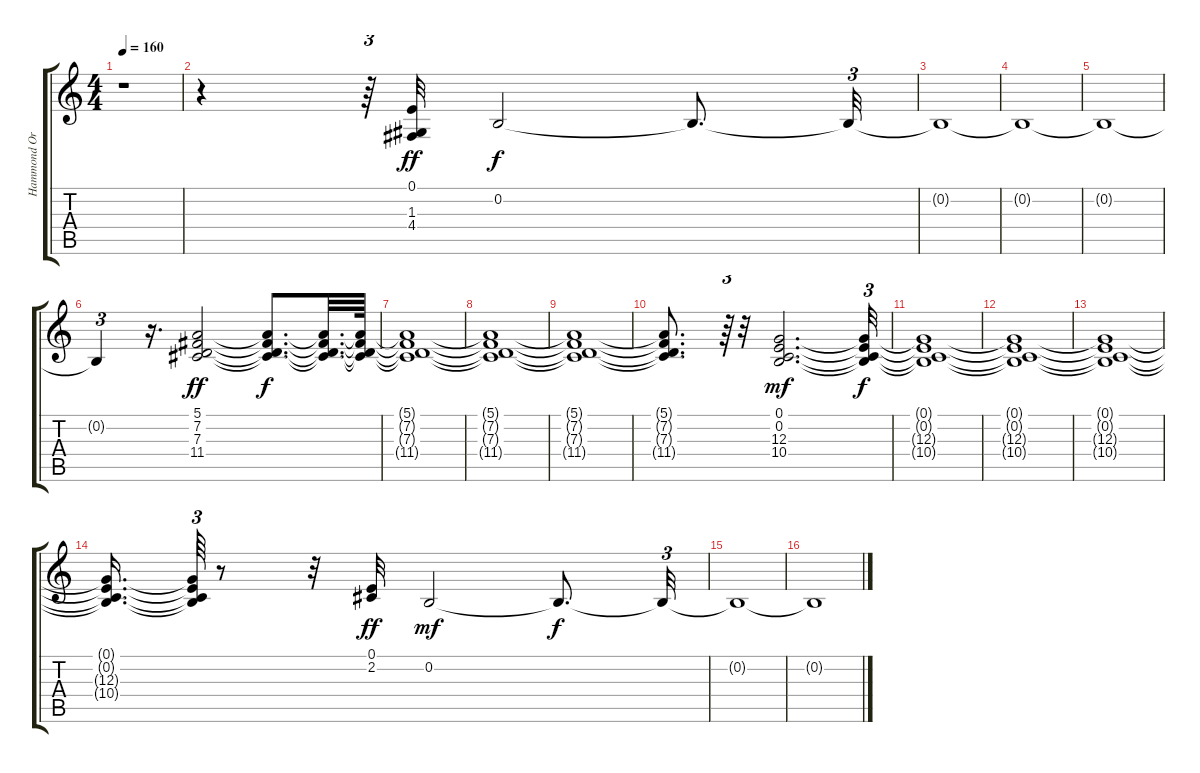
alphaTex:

\track ("Hammond Organ " "Hammond Or") {instrument drawbarorgan}
\staff {score tabs}
\tuning (E4 B3 G3 D3 A2 E2) {hide}
\ts (4 4)
\tempo 160
\clef g2
\ks c
r.1{dy f} |
r.4 r.64{tu (3 2)} (0.1 1.3 4.4).32{dy ff volume 0} 0.2.2{dy f volume 1} 0.2{t}.8{d} 0.2{t}.32{tu (3 2)} |
0.2{t}.1 |
0.2{t}.1 |
0.2{t}.1 |
0.2{t}.4{tu (3 2)} r.16{d} (5.1 7.2 7.3 11.4).2{dy ff volume 7} (5.1{t} 7.2{t} 7.3{t} 11.4{t}).8{d dy f} (5.1{t} 7.2{t} 7.3{t} 11.4{t}).32{d} (5.1{t} 7.2{t} 7.3{t} 11.4{t}).64 |
(5.1{t} 7.2{t} 7.3{t} 11.4{t}).1 |
(5.1{t} 7.2{t} 7.3{t} 11.4{t}).1 |
(5.1{t} 7.2{t} 7.3{t} 11.4{t}).1 |
(5.1{t} 7.2{t} 7.3{t} 11.4{t}).8{d} r.64{tu (3 2)} r.32 (0.1 0.2 12.3 10.4).2{d dy mf} (0.1{t} 0.2{t} 12.3{t} 10.4{t}).32{tu (3 2) dy f} |
(0.1{t} 0.2{t} 12.3{t} 10.4{t}).1 |
(0.1{t} 0.2{t} 12.3{t} 10.4{t}).1 |
(0.1{t} 0.2{t} 12.3{t} 10.4{t}).1 |
(0.1{t} 0.2{t} 12.3{t} 10.4{t}).16{d} (0.1{t} 0.2{t} 12.3{t} 10.4{t}).64{tu (3 2)} r.8 r.32 (0.1 2.2).32{dy ff volume 4} 0.2.2{dy mf} 0.2{t}.8{d dy f} 0.2{t}.32{tu (3 2)} |
0.2{t}.1 |
0.2{t}.1
